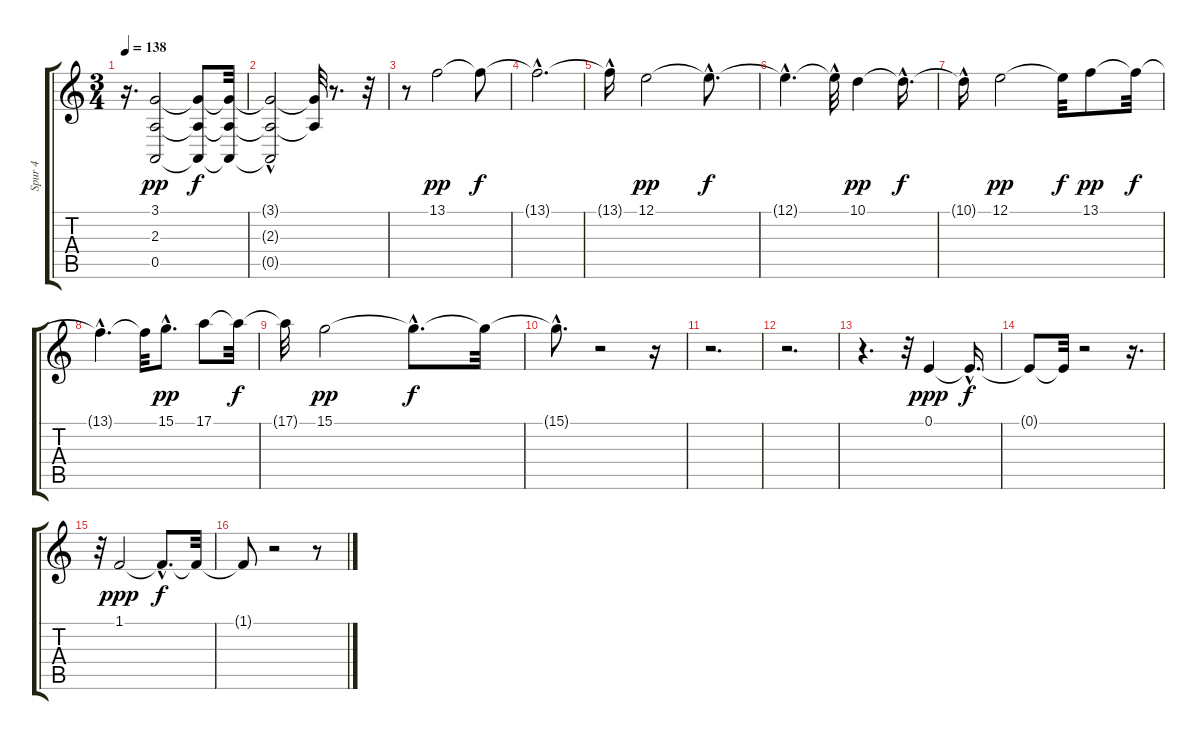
\track ("Spur 4" "Spur 4") {instrument stringensemble1}
\staff {score tabs}
\tuning (E4 B3 G3 D3 A2 E2) {hide}
\ts (3 4)
\tempo 138
\clef g2
\ks c
r.16{d dy ppp} (3.1 2.3 0.5).2{dy pp} (3.1{t} 2.3{t} 0.5{t}).8{dy f} (3.1{t} 2.3{t} 0.5{t}).32 |
(3.1{t} 2.3{t} 0.5{hac t}).2 (3.1{t} 2.3{t}).32 r.8{d} r.32 |
r.8 13.1.2{dy pp} 13.1{t}.8{dy f} |
13.1{hac t}.2{d} |
13.1{hac t}.16 12.1.2{dy pp} 12.1{hac t}.8{d dy f} |
12.1{hac t}.4{d} 12.1{hac t}.32 10.1.4{dy pp} 10.1{hac t}.16{d dy f} |
10.1{hac t}.16 12.1.2{dy pp} 12.1{t}.32{dy f} 13.1.8{dy pp} 13.1{t}.32{dy f} |
13.1{hac t}.4{d} 13.1{t}.32 15.1{hac}.8{d dy pp} 17.1.8 17.1{t}.32{dy f} |
17.1{t}.32 15.1.2{dy pp} 15.1{hac t}.8{d dy f} 15.1{t}.32 |
15.1{hac t}.8{d} r.2 r.16 |
r.2{d} |
r.2{d} |
r.4{d} r.32 0.1.4{dy ppp} 0.1{hac t}.16{d dy f} |
0.1{t}.8 0.1{t}.32 r.2 r.16{d} |
r.32 1.1.2{dy ppp} 1.1{hac t}.8{d dy f} 1.1{t}.32 |
1.1{t}.8 r.2 r.8
